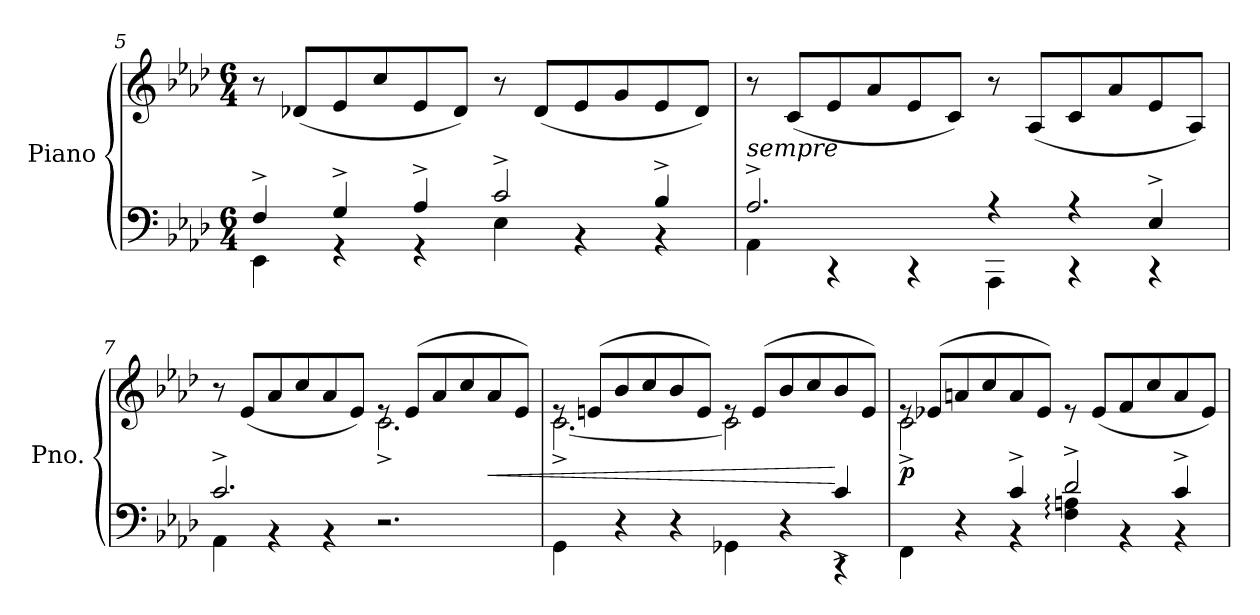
**kern	**kern	**dynam
*part1	*part1	*part1
*staff2	*staff1	*staff1/2
*I"Piano	*	*
*I'Pno.	*	*
*clefF4	*clefG2	*
*k[b-e-a-d-]	*k[b-e-a-d-]	*
*M6/4	*M6/4	*
=5	=5	=5
*^	*	*
4F^/	4EE-:\	8r	.
.	.	(<8d-X/L	.
4G^/	4r	8e-/	.
.	.	8cc/	.
4A-^/	4r	8e-/	.
.	.	8d-/J)	.
2c^/	4E-:\	8r	.
.	.	(<8d-/L	.
.	4r	8e-/	.
.	.	8g/	.
4B-^/	4r	8e-/	.
.	.	8d-/J)	.
!!LO:LB:g=z
=6	=6	=6	=6
!	!	!LO:TX:b:i:t=sempre	!
2.A-^/	4AA-\	8r	.
.	.	(<8c/L	.
.	4r	8e-/	.
.	.	8a-/	.
.	4r	8e-/	.
.	.	8c/J)	.
4r	4AAA-\	8r	.
.	.	(<8A-/L	.
4r	4r	8c/	.
.	.	8a-/	.
4E-^/	4r	8e-/	.
.	.	8A-/J)	.
=7	=7	=7	=7
*	*	*^	*
2.c^/	4AA-:\	8r	2.ryy	.
.	.	(<8e-/L	.	.
.	4r	8a-/	.	.
.	.	8cc/	.	.
.	4r	8a-/	.	.
.	.	8e-/J)	.	.
2.r	2.ryy	8re	2.c^\	.
.	.	(>8e-/L	.	.
.	.	8a-/	.	.
.	.	8cc/	.	.
!	!	!	!	!LO:HP:b
.	.	8a-/	.	<
.	.	8e-/J)	.	.
=8	=8	=8	=8	=8
4GG\	4ryy	8re	[2.c^\	.
.	.	(>8en/L	.	.
*v	*v	*	*	*
4r	8b-/	.	.
.	8cc/	.	.
4r	8b-/	.	.
.	8e/J)	.	.
4GG-X\	8re	2c\]	.
.	(>8e/L	.	.
4r	8b-/	.	.
.	8cc/	.	.
*^	*	*	*
4rCC	4c^/	8b-/	4ryy	[
.	.	8e/J)	.	.
!!LO:LB:g=z	!!
=9	=9	=9	=9	=9
!	!	!	!	!LO:DY:b
4FF\	4ryy	8re	2c^\	p
.	.	(>8e-X/L	.	.
4ryy	4r	8an/	.	.
.	.	8cc/	.	.
4c^/	4r	8a/	1ryy	.
.	.	8e-/J)	.	.
2d-^/	4F\: 4An\:	8re	.	.
.	.	(<8e-/L	.	.
.	4r	8f/	.	.
.	.	8cc/	.	.
4c^/	4r	8a/	.	.
.	.	8e-/J)	.	.
*v	*v	*	*	*
*	*v	*v	*
=	=	=
*-	*-	*-
